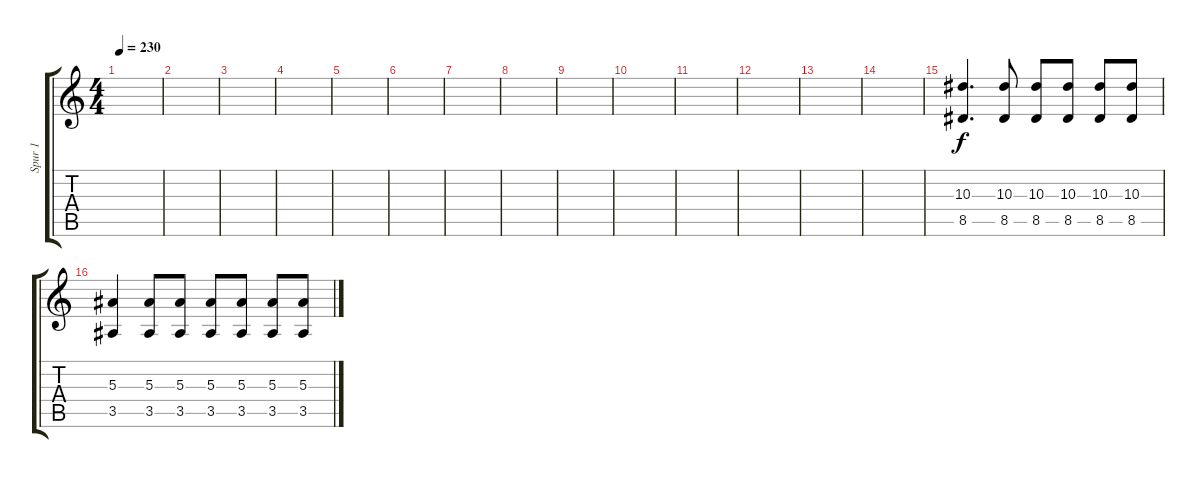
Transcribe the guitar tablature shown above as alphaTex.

\track ("Spur 1" "Spur 1") {instrument distortionguitar}
\staff {score tabs}
\tuning (D4 A3 F3 C3 G2 C2) {hide}
\ts (4 4)
\tempo 230
\clef g2
\ks c
|
|
|
|
|
|
|
|
|
|
|
|
|
|
(10.3 8.5).4{d} (10.3 8.5).8 (10.3 8.5).8 (10.3 8.5).8 (10.3 8.5).8 (10.3 8.5).8 |
(5.3 3.5).4 (5.3 3.5).8 (5.3 3.5).8 (5.3 3.5).8 (5.3 3.5).8 (5.3 3.5).8 (5.3 3.5).8
